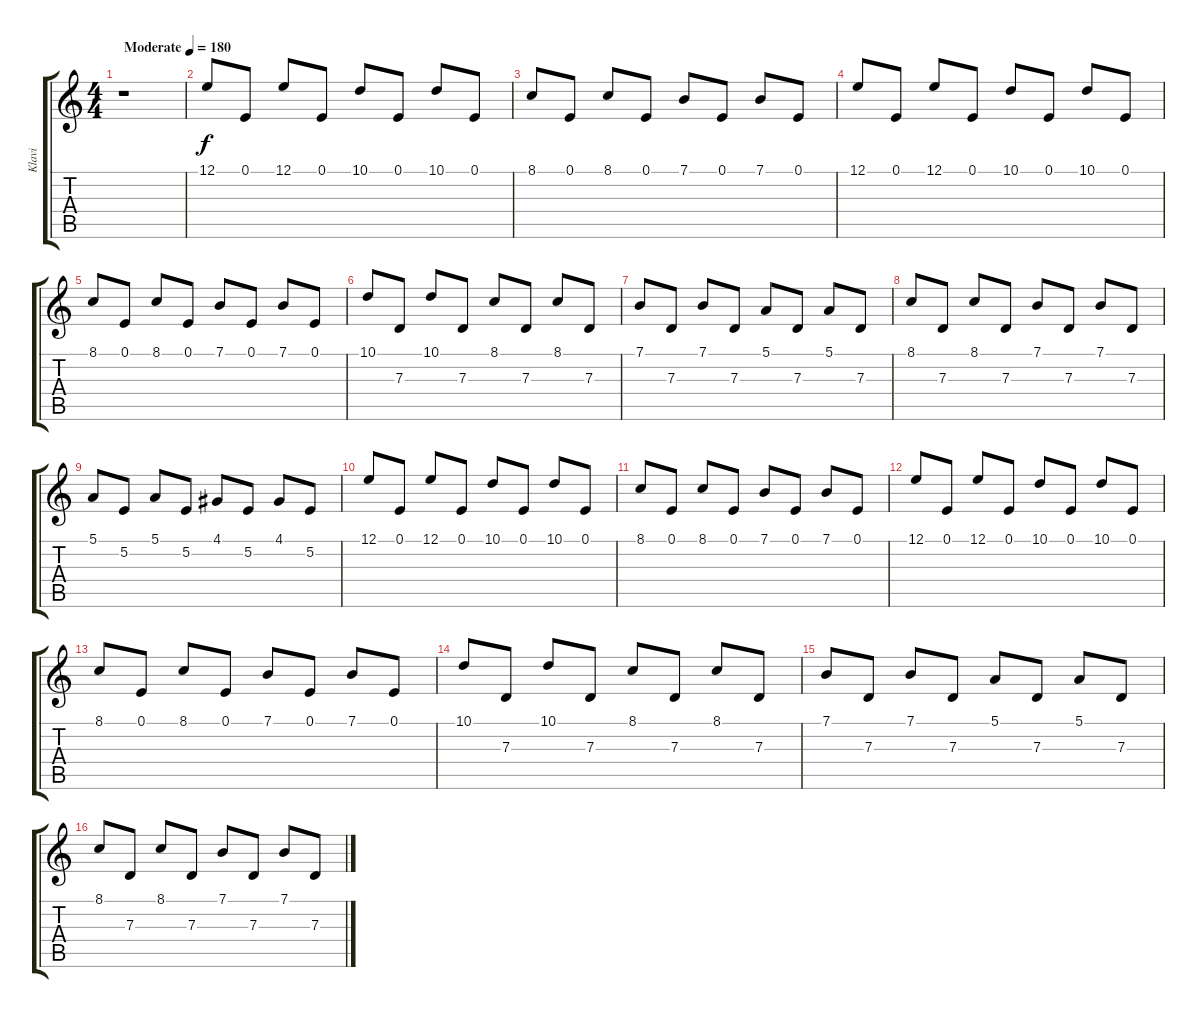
\track ("Klavi" "Klavi") {instrument pad3polysynth}
\staff {score tabs}
\tuning (E4 B3 G3 D3 A2 E2) {hide}
\ts (4 4)
\tempo (180 "Moderate")
\clef g2
\ks c
r.1{dy f instrument pad3polysynth} |
12.1.8 0.1.8 12.1.8 0.1.8 10.1.8 0.1.8 10.1.8 0.1.8 |
8.1.8 0.1.8 8.1.8 0.1.8 7.1.8 0.1.8 7.1.8 0.1.8 |
12.1.8 0.1.8 12.1.8 0.1.8 10.1.8 0.1.8 10.1.8 0.1.8 |
8.1.8 0.1.8 8.1.8 0.1.8 7.1.8 0.1.8 7.1.8 0.1.8 |
10.1.8 7.3.8 10.1.8 7.3.8 8.1.8 7.3.8 8.1.8 7.3.8 |
7.1.8 7.3.8 7.1.8 7.3.8 5.1.8 7.3.8 5.1.8 7.3.8 |
8.1.8 7.3.8 8.1.8 7.3.8 7.1.8 7.3.8 7.1.8 7.3.8 |
5.1.8 5.2.8 5.1.8 5.2.8 4.1.8 5.2.8 4.1.8 5.2.8 |
12.1.8 0.1.8 12.1.8 0.1.8 10.1.8 0.1.8 10.1.8 0.1.8 |
8.1.8 0.1.8 8.1.8 0.1.8 7.1.8 0.1.8 7.1.8 0.1.8 |
12.1.8 0.1.8 12.1.8 0.1.8 10.1.8 0.1.8 10.1.8 0.1.8 |
8.1.8 0.1.8 8.1.8 0.1.8 7.1.8 0.1.8 7.1.8 0.1.8 |
10.1.8 7.3.8 10.1.8 7.3.8 8.1.8 7.3.8 8.1.8 7.3.8 |
7.1.8 7.3.8 7.1.8 7.3.8 5.1.8 7.3.8 5.1.8 7.3.8 |
8.1.8 7.3.8 8.1.8 7.3.8 7.1.8 7.3.8 7.1.8 7.3.8
